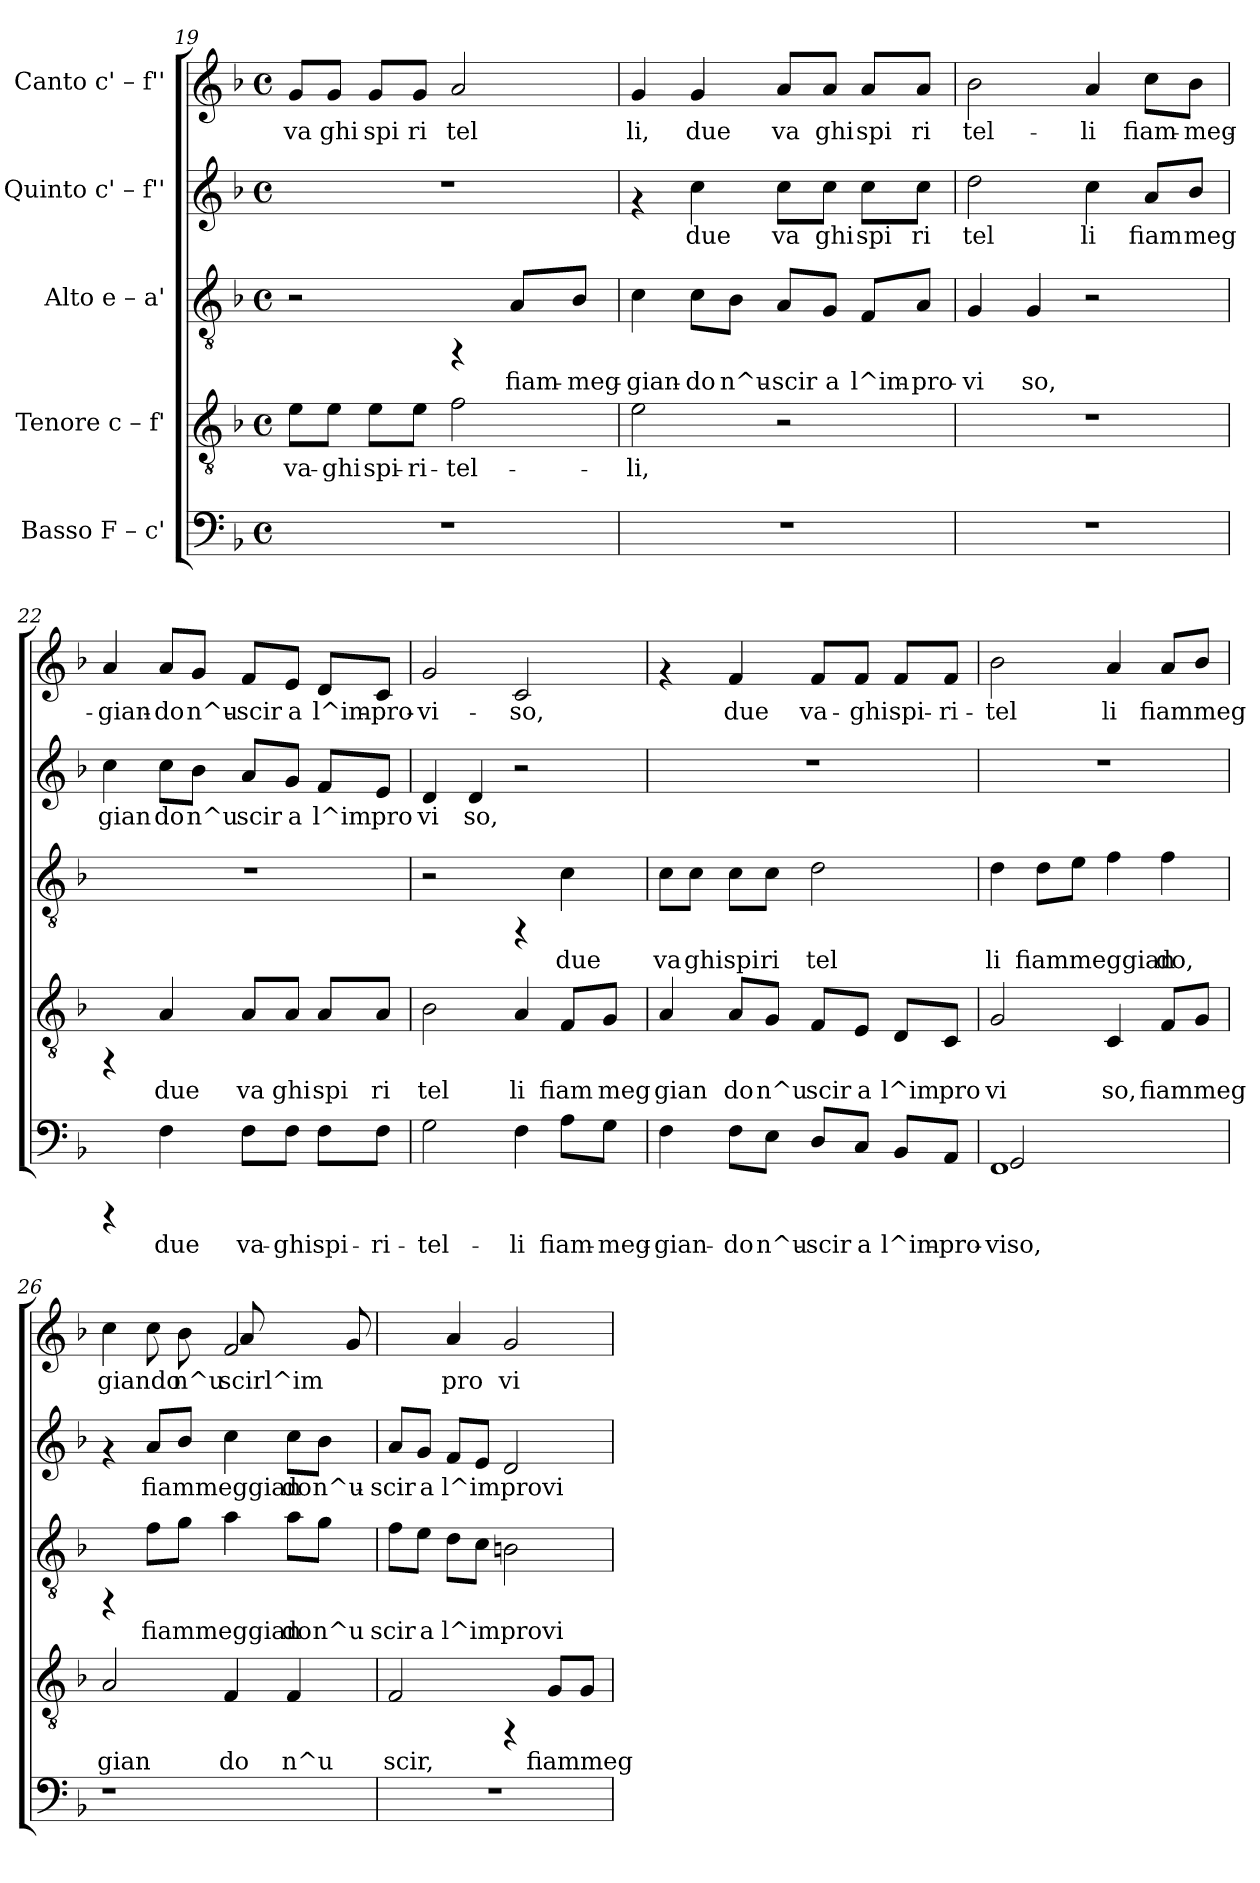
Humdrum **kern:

**kern	**text	**kern	**text	**kern	**text	**kern	**text	**kern	**text
*part5	*part5	*part4	*part4	*part3	*part3	*part2	*part2	*part1	*part1
*staff5	*staff5	*staff4	*staff4	*staff3	*staff3	*staff2	*staff2	*staff1	*staff1
*I"Basso  F – c'	*	*I"Tenore  c – f'	*	*I"Alto  e – a'	*	*I"Quinto  c' – f''	*	*I"Canto  c' – f''	*
*clefF4	*	*clefGv2	*	*clefGv2	*	*clefG2	*	*clefG2	*
*k[b-]	*	*k[b-]	*	*k[b-]	*	*k[b-]	*	*k[b-]	*
*F:	*	*F:	*	*F:	*	*F:	*	*F:	*
*M4/4	*	*M4/4	*	*M4/4	*	*M4/4	*	*M4/4	*
*met(c)	*	*met(c)	*	*met(c)	*	*met(c)	*	*met(c)	*
=19	=19	=19	=19	=19	=19	=19	=19	=19	=19
!	!	!	!LO:LY:b:cj	!	!	!	!	!	!LO:LY:b:rj
1r	.	8e\L	va-	2r	.	1r	.	8g/L	va
!	!	!	!LO:LY:b:cj	!	!	!	!	!	!LO:LY:b:rj
.	.	8e\J	-ghi	.	.	.	.	8g/J	ghi
!	!	!	!LO:LY:b:cj	!	!	!	!	!	!LO:LY:b:rj
.	.	8e\L	spi-	.	.	.	.	8g/L	spi
!	!	!	!LO:LY:b:cj	!	!	!	!	!	!LO:LY:b:rj
.	.	8e\J	-ri-	.	.	.	.	8g/J	ri
!	!	!	!LO:LY:b:cj	!	!	!	!	!	!LO:LY:b:rj
.	.	2f\	-tel-	4rFF	.	.	.	2a/	tel
!	!	!	!	!	!LO:LY:b:cj	!	!	!	!
.	.	.	.	8A/L	fiam-	.	.	.	.
!	!	!	!	!	!LO:LY:b:cj	!	!	!	!
.	.	.	.	8B-/J	-meg-	.	.	.	.
=20	=20	=20	=20	=20	=20	=20	=20	=20	=20
!	!	!	!LO:LY:b:cj	!	!LO:LY:b:cj	!	!	!	!LO:LY:b:rj
1r	.	2e\	-li,	4c\	-gian-	4rf	.	4g/	li,
!	!	!	!	!	!LO:LY:b:cj	!	!LO:LY:b:cj	!	!LO:LY:b:rj
.	.	.	.	8c\L	-do	4cc\	due	4g/	due
!	!	!	!	!	!LO:LY:b:cj	!	!	!	!
.	.	.	.	8B-\J	n^u-	.	.	.	.
!	!	!	!	!	!LO:LY:b:cj	!	!LO:LY:b:cj	!	!LO:LY:b:rj
.	.	2r	.	8A/L	-scir	8cc\L	va	8a/L	va
!	!	!	!	!	!LO:LY:b:cj	!	!LO:LY:b:cj	!	!LO:LY:b:rj
.	.	.	.	8G/J	a	8cc\J	ghi	8a/J	ghi
!	!	!	!	!	!LO:LY:b:cj	!	!LO:LY:b:cj	!	!LO:LY:b:rj
.	.	.	.	8F/L	l^im-	8cc\L	spi	8a/L	spi
!	!	!	!	!	!LO:LY:b:cj	!	!LO:LY:b:cj	!	!LO:LY:b:rj
.	.	.	.	8A/J	-pro-	8cc\J	ri	8a/J	ri
!!LO:PB:g=z
=21	=21	=21	=21	=21	=21	=21	=21	=21	=21
!	!	!	!	!	!LO:LY:b:cj	!	!LO:LY:b:cj	!	!LO:LY:b:rj
1r	.	1r	.	4G/	-vi	2dd\	tel	2b-\	tel-
!	!	!	!	!	!LO:LY:b:cj	!	!	!	!
.	.	.	.	4G/	so,	.	.	.	.
!	!	!	!	!	!	!	!LO:LY:b:cj	!	!LO:LY:b:rj
.	.	.	.	2r	.	4cc\	li	4a/	-li
!	!	!	!	!	!	!	!LO:LY:b:cj	!	!LO:LY:b:rj
.	.	.	.	.	.	8a/L	fiam	8cc\L	fiam-
!	!	!	!	!	!	!	!LO:LY:b:cj	!	!LO:LY:b:rj
.	.	.	.	.	.	8b-/J	meg	8b-\J	-meg-
=22	=22	=22	=22	=22	=22	=22	=22	=22	=22
!	!	!	!	!	!	!	!LO:LY:b:cj	!	!LO:LY:b:rj
4rCCC	.	4rFF	.	1r	.	4cc\	gian	4a/	-gian-
!	!LO:LY:b:cj	!	!LO:LY:b:cj	!	!	!	!LO:LY:b:cj	!	!LO:LY:b:rj
4F\	due	4A/	due	.	.	8cc\L	do	8a/L	-do
!	!	!	!	!	!	!	!LO:LY:b:cj	!	!LO:LY:b:rj
.	.	.	.	.	.	8b-\J	n^u	8g/J	n^u-
!	!LO:LY:b:cj	!	!LO:LY:b:cj	!	!	!	!LO:LY:b:cj	!	!LO:LY:b:rj
8F\L	va-	8A/L	va	.	.	8a/L	scir	8f/L	-scir
!	!LO:LY:b:cj	!	!LO:LY:b:cj	!	!	!	!LO:LY:b:cj	!	!LO:LY:b:rj
8F\J	-ghi	8A/J	ghi	.	.	8g/J	a	8e/J	a
!	!LO:LY:b:cj	!	!LO:LY:b:cj	!	!	!	!LO:LY:b:cj	!	!LO:LY:b:rj
8F\L	spi-	8A/L	spi	.	.	8f/L	l^im	8d/L	l^im-
!	!LO:LY:b:cj	!	!LO:LY:b:cj	!	!	!	!LO:LY:b:cj	!	!LO:LY:b:rj
8F\J	-ri-	8A/J	ri	.	.	8e/J	pro	8c/J	-pro-
=23	=23	=23	=23	=23	=23	=23	=23	=23	=23
!	!LO:LY:b:cj	!	!LO:LY:b:cj	!	!	!	!LO:LY:b:cj	!	!LO:LY:b:rj
2G\	-tel-	2B-\	tel	2r	.	4d/	vi	2g/	-vi-
!	!	!	!	!	!	!	!LO:LY:b:cj	!	!
.	.	.	.	.	.	4d/	so,	.	.
!	!LO:LY:b:cj	!	!LO:LY:b:cj	!	!	!	!	!	!LO:LY:b:rj
4F\	-li	4A/	li	4rFF	.	2r	.	2c/	-so,
!	!LO:LY:b:cj	!	!LO:LY:b:cj	!	!LO:LY:b:cj	!	!	!	!
8A\L	fiam-	8F/L	fiam	4c\	due	.	.	.	.
!	!LO:LY:b:cj	!	!LO:LY:b:cj	!	!	!	!	!	!
8G\J	-meg-	8G/J	meg	.	.	.	.	.	.
=24	=24	=24	=24	=24	=24	=24	=24	=24	=24
!	!LO:LY:b:cj	!	!LO:LY:b:cj	!	!LO:LY:b:cj	!	!	!	!
4F\	-gian-	4A/	gian	8c\L	va	1r	.	4rf	.
!	!	!	!	!	!LO:LY:b:cj	!	!	!	!
.	.	.	.	8c\J	ghi	.	.	.	.
!	!LO:LY:b:cj	!	!LO:LY:b:cj	!	!LO:LY:b:cj	!	!	!	!LO:LY:b:rj
8F\L	-do	8A/L	do	8c\L	spi	.	.	4f/	due
!	!LO:LY:b:cj	!	!LO:LY:b:cj	!	!LO:LY:b:cj	!	!	!	!
8E\J	n^u-	8G/J	n^u	8c\J	ri	.	.	.	.
!	!LO:LY:b:cj	!	!LO:LY:b:cj	!	!LO:LY:b:cj	!	!	!	!LO:LY:b:rj
8D/L	-scir	8F/L	scir	2d\	tel	.	.	8f/L	va-
!	!LO:LY:b:cj	!	!LO:LY:b:cj	!	!	!	!	!	!LO:LY:b:rj
8C/J	a	8E/J	a	.	.	.	.	8f/J	-ghi
!	!LO:LY:b:cj	!	!LO:LY:b:cj	!	!	!	!	!	!LO:LY:b:rj
8BB-/L	l^im-	8D/L	l^im	.	.	.	.	8f/L	spi-
!	!LO:LY:b:cj	!	!LO:LY:b:cj	!	!	!	!	!	!LO:LY:b:rj
8AA/J	-pro-	8C/J	pro	.	.	.	.	8f/J	-ri-
!!LO:PB:g=z
=25	=25	=25	=25	=25	=25	=25	=25	=25	=25
*^	*	*	*	*	*	*	*	*	*
!	!	!LO:LY:b:cj	!	!LO:LY:b:cj	!	!LO:LY:b:cj	!	!	!	!LO:LY:b:rj
1FF	2GG/	-viso,	2G/	vi	4d\	li	1r	.	2b-\	-tel
!	!	!	!	!	!	!LO:LY:b:cj	!	!	!	!
.	.	.	.	.	8d\L	fiammeggian	.	.	.	.
!	!	!	!	!	!	!LO:LY:b:cj	!	!	!	!
.	.	.	.	.	8e\J	.	.	.	.	.
!	!	!	!	!LO:LY:b:cj	!	!LO:LY:b:cj	!	!	!	!LO:LY:b:rj
.	2ryy	.	4C/	so,	4f\	.	.	.	4a/	li
!	!	!	!	!LO:LY:b:cj	!	!LO:LY:b:cj	!	!	!	!LO:LY:b:rj
.	.	.	8F/L	fiammeg	4f\	do,	.	.	8a/L	fiammeg
!	!	!	!	!LO:LY:b:cj	!	!	!	!	!	!LO:LY:b:rj
.	.	.	8G/J	.	.	.	.	.	8b-/J	.
*v	*v	*	*	*	*	*	*	*	*	*
=26	=26	=26	=26	=26	=26	=26	=26	=26	=26
!	!	!	!LO:LY:b:cj	!	!	!	!	!	!LO:LY:b:rj
*	*	*	*	*	*	*	*	*^	*
1r	.	2A/	gian	4rFF	.	4rf	.	4cc\	2ryy	giando
!	!	!	!	!	!LO:LY:b:cj	!	!LO:LY:b:cj	!	!	!LO:LY:b:rj
.	.	.	.	8f\L	fiammeggian	8a/L	fiammeggian-	8cc\	.	.
!	!	!	!	!	!LO:LY:b:cj	!	!LO:LY:b:cj	!	!	!LO:LY:b:rj
.	.	.	.	8g\J	.	8b-/J	--	8b-\	.	n^u
!	!	!	!LO:LY:b:cj	!	!LO:LY:b:cj	!	!LO:LY:b:cj	!	!	!LO:LY:b:rj
.	.	4F/	do	4a\	.	4cc\	--	2f/	8a/	scirl^im
.	.	.	.	.	.	.	.	.	2ryy	.
!	!	!	!LO:LY:b:cj	!	!LO:LY:b:cj	!	!LO:LY:b:cj	!	!	!
.	.	4F/	n^u	8a\L	do	8cc\L	-do	.	.	.
!	!	!	!	!	!LO:LY:b:cj	!	!LO:LY:b:cj	!	!	!
.	.	.	.	8g\J	n^u	8b-\J	n^u-	.	.	.
!	!	!	!	!	!	!	!	!	!	!LO:LY:b:rj
8ryy	.	8ryy	.	8ryy	.	8ryy	.	8g/	.	.
*	*	*	*	*	*	*	*	*v	*v	*
=27	=27	=27	=27	=27	=27	=27	=27	=27	=27
!	!	!	!LO:LY:b:cj	!	!LO:LY:b:cj	!	!LO:LY:b:cj	!	!
1r	.	2F/	scir,	8f\L	scir	8a/L	-scir	4ryy	.
!	!	!	!	!	!LO:LY:b:cj	!	!LO:LY:b:cj	!	!
.	.	.	.	8e\J	a	8g/J	a	.	.
!	!	!	!	!	!LO:LY:b:cj	!	!LO:LY:b:cj	!	!LO:LY:b:rj
.	.	.	.	8d\L	l^improvi	8f/L	l^improvi-	4a/	pro
!	!	!	!	!	!LO:LY:b:cj	!	!LO:LY:b:cj	!	!
.	.	.	.	8c\J	.	8e/J	--	.	.
!	!	!	!	!	!LO:LY:b:cj	!	!LO:LY:b:cj	!	!LO:LY:b:rj
.	.	4rFF	.	2Bn\	.	2d/	--	2g/	vi
!	!	!	!LO:LY:b:cj	!	!	!	!	!	!
.	.	8G/L	fiammeg	.	.	.	.	.	.
!	!	!	!LO:LY:b:cj	!	!	!	!	!	!
.	.	8G/J	.	.	.	.	.	.	.
=	=	=	=	=	=	=	=	=	=
*-	*-	*-	*-	*-	*-	*-	*-	*-	*-
